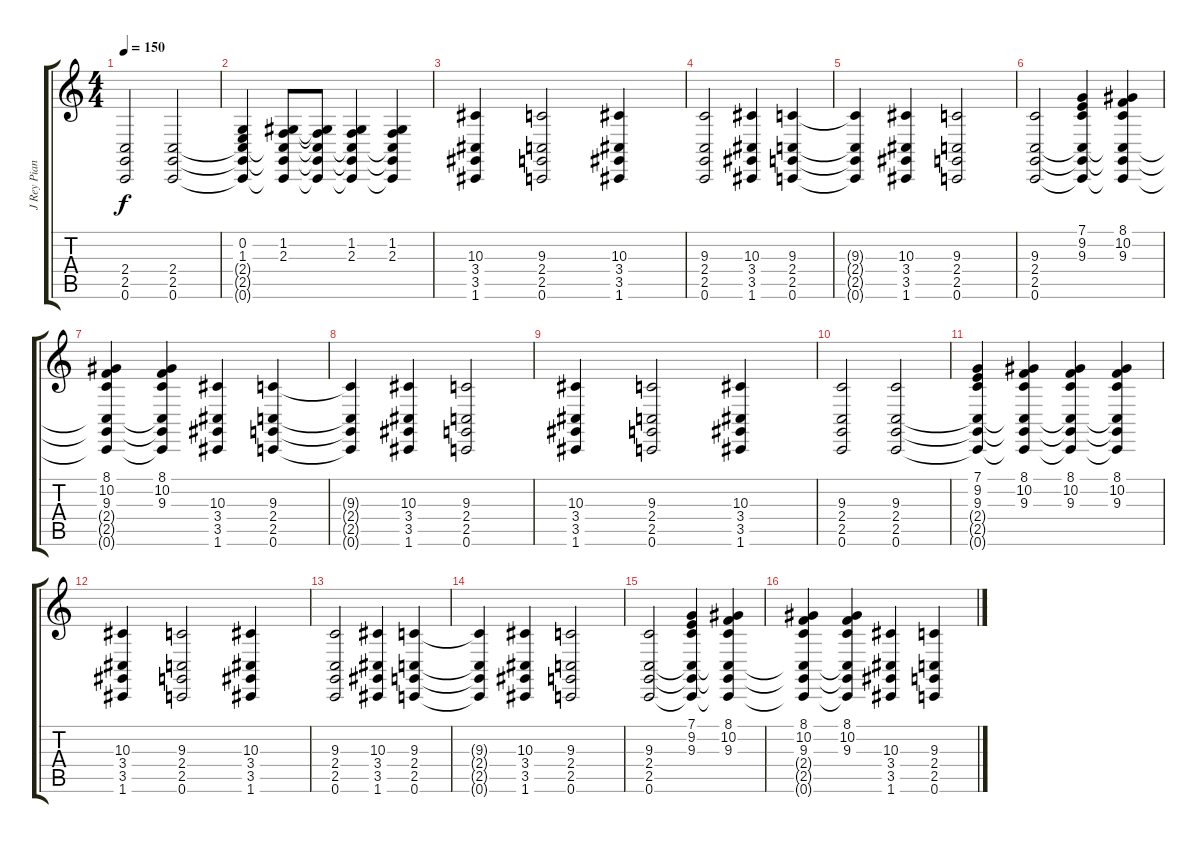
\track ("J Rey Piano" "J Rey Pian") {instrument acousticgrandpiano}
\staff {score tabs}
\tuning (C4 G3 Eb3 Bb2 F2 C2) {hide}
\ts (4 4)
\tempo 150
\clef g2
\ks c
(2.4 2.5 0.6).2{dy f} (2.4 2.5 0.6).2 |
(0.2 1.3 2.4{t} 2.5{t} 0.6{t}).4 (1.2 2.3 2.4{t} 2.5{t} 0.6{t}).8 (1.2{t} 2.3{t} 2.4{t} 2.5{t} 0.6{t}).8 (1.2 2.3 2.4{t} 2.5{t} 0.6{t}).4 (1.2 2.3 2.4{t} 2.5{t} 0.6{t}).4 |
(10.3 3.4 3.5 1.6).4 (9.3 2.4 2.5 0.6).2 (10.3 3.4 3.5 1.6).4 |
(9.3 2.4 2.5 0.6).2 (10.3 3.4 3.5 1.6).4 (9.3 2.4 2.5 0.6).4 |
(9.3{t} 2.4{t} 2.5{t} 0.6{t}).4 (10.3 3.4 3.5 1.6).4 (9.3 2.4 2.5 0.6).2 |
(9.3 2.4 2.5 0.6).2 (7.1 9.2 9.3 2.4{t} 2.5{t} 0.6{t}).4 (8.1 10.2 9.3 2.4{t} 2.5{t} 0.6{t}).4 |
(8.1 10.2 9.3 2.4{t} 2.5{t} 0.6{t}).4 (8.1 10.2 9.3 2.4{t} 2.5{t} 0.6{t}).4 (10.3 3.4 3.5 1.6).4 (9.3 2.4 2.5 0.6).4 |
(9.3{t} 2.4{t} 2.5{t} 0.6{t}).4 (10.3 3.4 3.5 1.6).4 (9.3 2.4 2.5 0.6).2 |
(10.3 3.4 3.5 1.6).4 (9.3 2.4 2.5 0.6).2 (10.3 3.4 3.5 1.6).4 |
(9.3 2.4 2.5 0.6).2 (9.3 2.4 2.5 0.6).2 |
(7.1 9.2 9.3 2.4{t} 2.5{t} 0.6{t}).4 (8.1 10.2 9.3 2.4{t} 2.5{t} 0.6{t}).4 (8.1 10.2 9.3 2.4{t} 2.5{t} 0.6{t}).4 (8.1 10.2 9.3 2.4{t} 2.5{t} 0.6{t}).4 |
(10.3 3.4 3.5 1.6).4 (9.3 2.4 2.5 0.6).2 (10.3 3.4 3.5 1.6).4 |
(9.3 2.4 2.5 0.6).2 (10.3 3.4 3.5 1.6).4 (9.3 2.4 2.5 0.6).4 |
(9.3{t} 2.4{t} 2.5{t} 0.6{t}).4 (10.3 3.4 3.5 1.6).4 (9.3 2.4 2.5 0.6).2 |
(9.3 2.4 2.5 0.6).2 (7.1 9.2 9.3 2.4{t} 2.5{t} 0.6{t}).4 (8.1 10.2 9.3 2.4{t} 2.5{t} 0.6{t}).4 |
(8.1 10.2 9.3 2.4{t} 2.5{t} 0.6{t}).4 (8.1 10.2 9.3 2.4{t} 2.5{t} 0.6{t}).4 (10.3 3.4 3.5 1.6).4 (9.3 2.4 2.5 0.6).4
